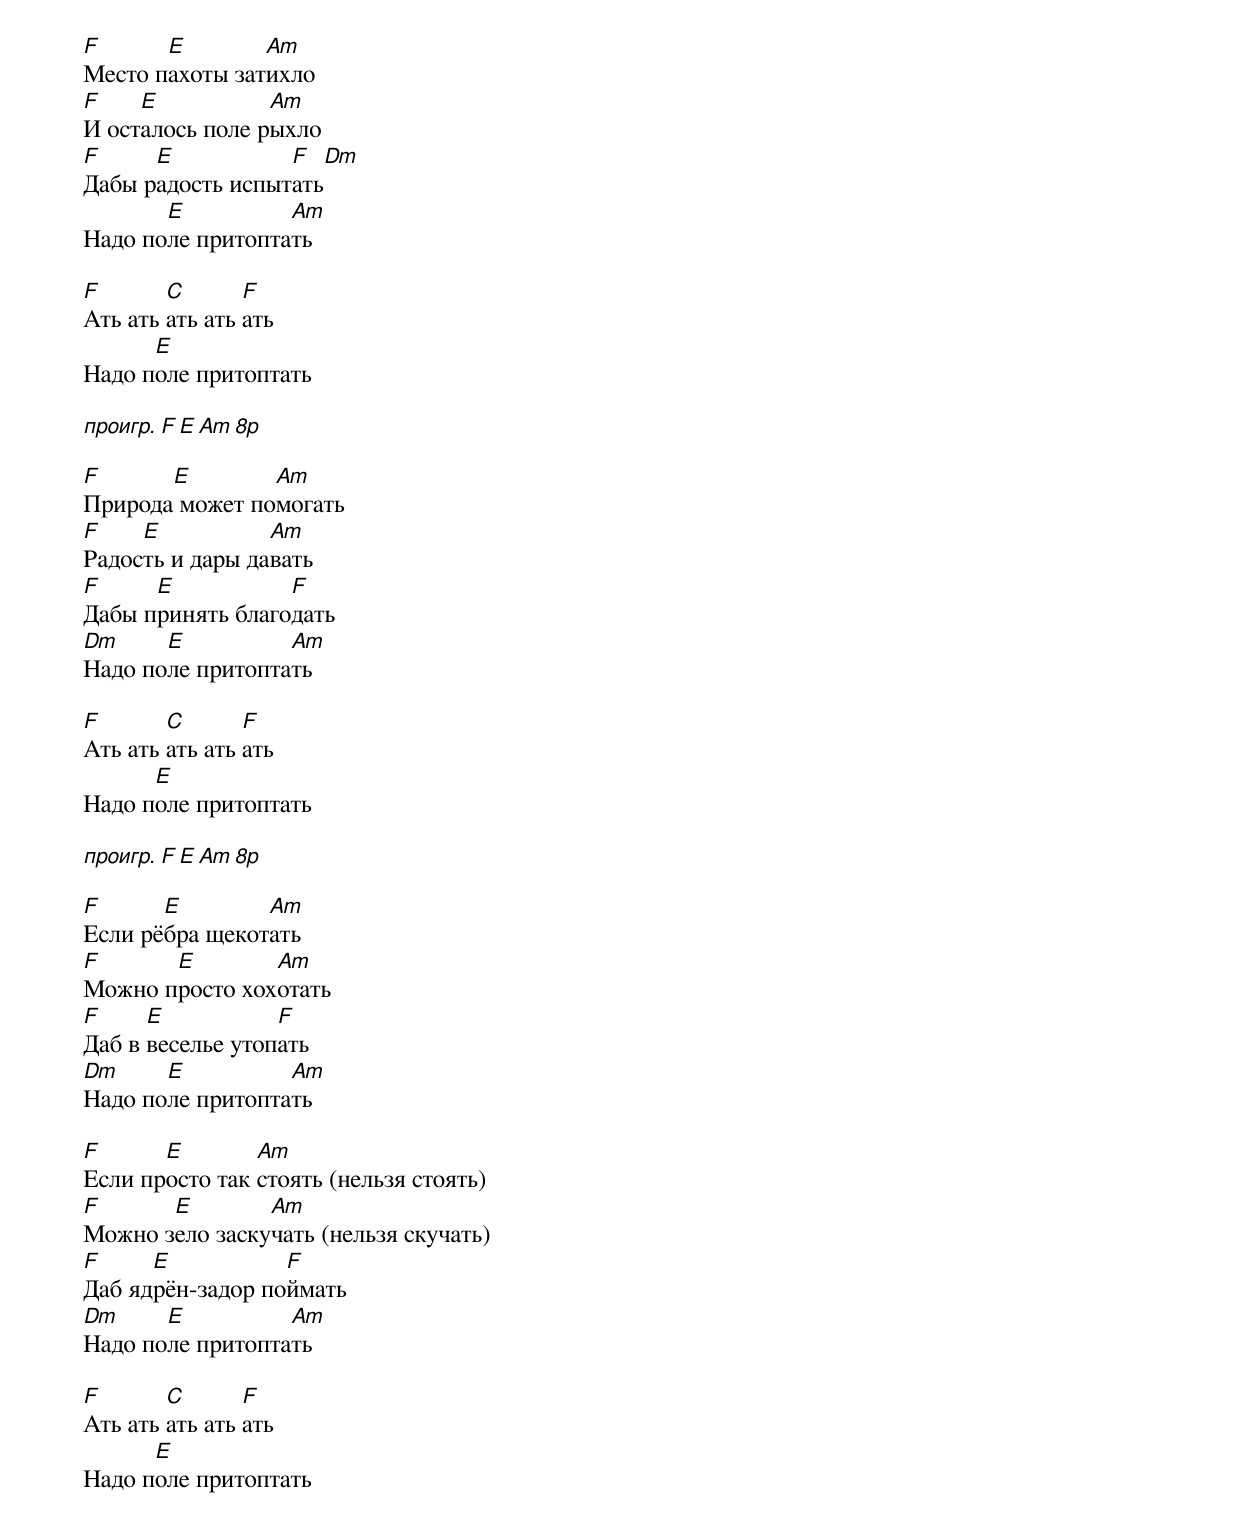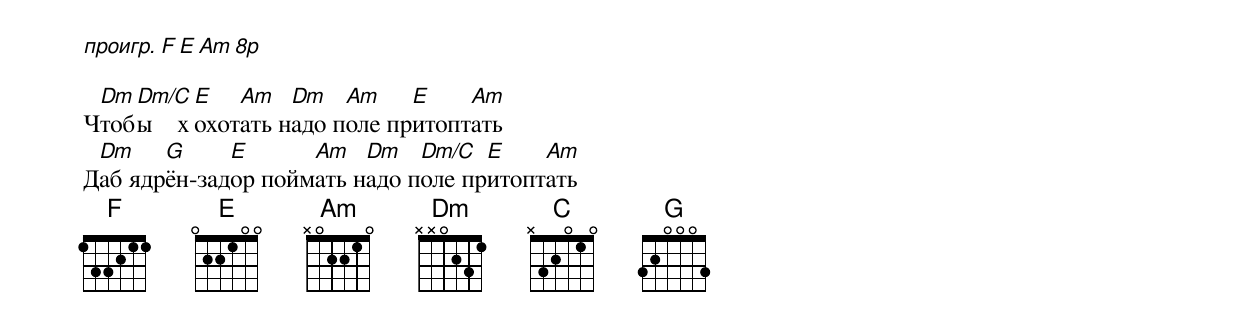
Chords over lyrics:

F      E        Am
Место пахоты затихло
F    E           Am
И осталось поле рыхло
F     E           F   Dm
Дабы радость испытать
       E          Am
Надо поле притоптать

F       C       F
Ать ать ать ать ать
      E
Надо поле притоптать

проигр. F E Am 8p

F      E        Am
Природа может помогать
F    E           Am
Радость и дары давать
F     E           F
Дабы принять благодать
Dm     E          Am
Надо поле притоптать

F       C       F
Ать ать ать ать ать
      E
Надо поле притоптать

проигр. F E Am 8p

F      E        Am
Если рёбра щекотать
F      E        Am
Можно просто хохотать
F     E           F
Даб в веселье утопать
Dm     E          Am
Надо поле притоптать

F      E        Am
Если просто так стоять (нельзя стоять)
F      E        Am
Можно зело заскучать (нельзя скучать)
F     E           F
Даб ядрён-задор поймать
Dm     E          Am
Надо поле притоптать

F       C       F
Ать ать ать ать ать
      E
Надо поле притоптать

проигр. F E Am 8p

 Dm Dm/C  E   Am   Dm   Am    E    Am
Чтобы    хохотать надо поле притоптать
 Dm    G     E      Am   Dm   Dm/C  E    Am
Даб ядрён-задор поймать надо поле притоптать
